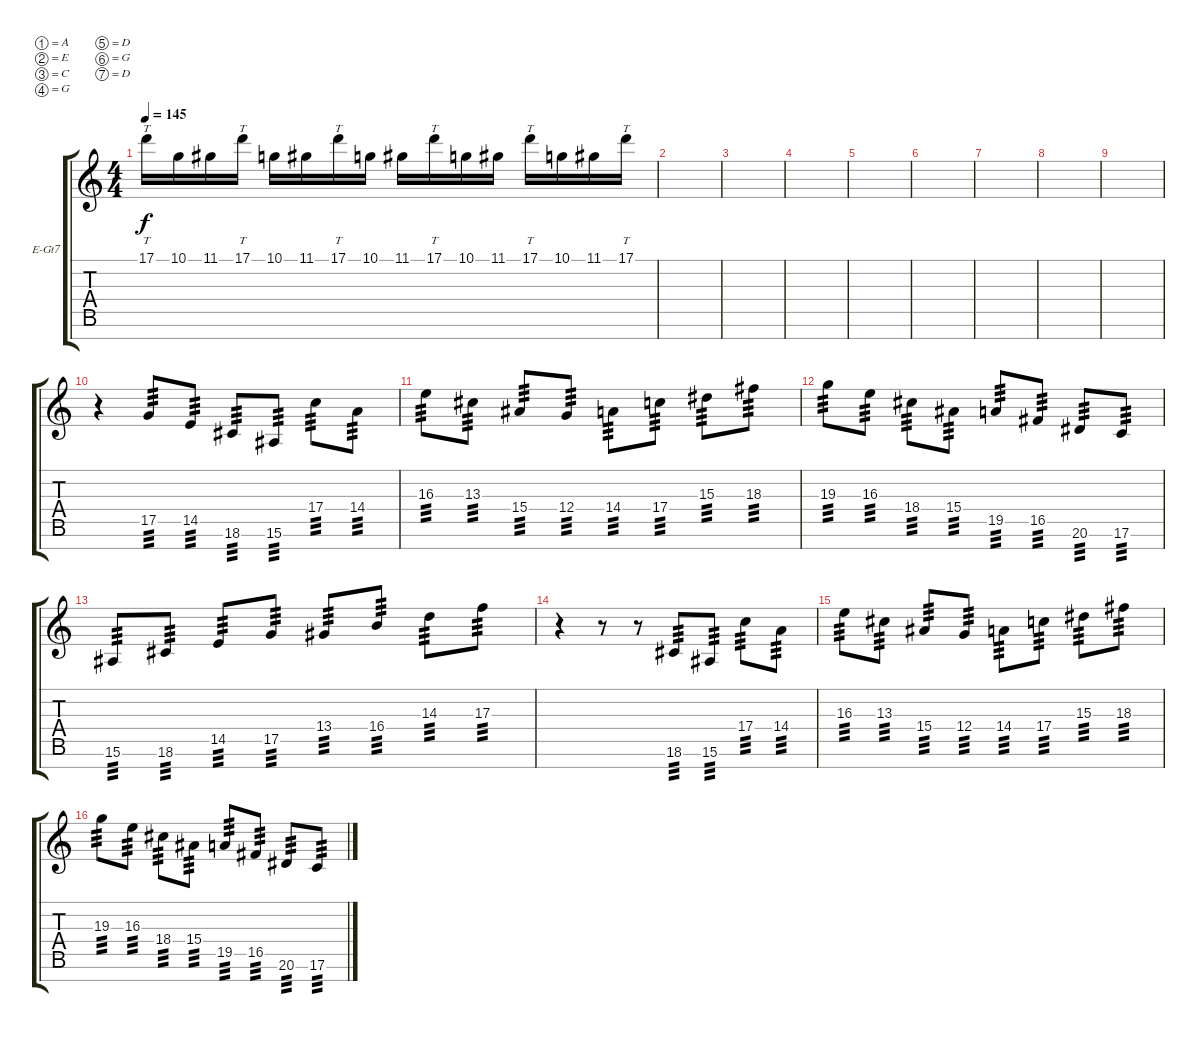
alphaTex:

\defaultSystemsLayout 4
\bracketExtendMode groupsimilarinstruments
\firstSystemTrackNameOrientation horizontal
\otherSystemsTrackNameOrientation horizontal
\track ("Solo R" "E-Gt7") {instrument distortionguitar}
\staff {score tabs}
\tuning (A3 E3 C3 G2 D2 G1 D1)
\ts (4 4)
\tempo 145
\clef g2
\ks c
17.1.16{tt dy f} 10.1.16 11.1.16 17.1.16{tt} 10.1.16 11.1.16 17.1.16{tt} 10.1.16 11.1.16 17.1.16{tt} 10.1.16 11.1.16 17.1.16{tt} 10.1.16 11.1.16 17.1.16{tt} |
|
|
|
|
|
|
|
|
r.4 17.5.8{tp 3} 14.5.8{tp 3} 18.6.8{tp 3} 15.6.8{tp 3} 17.4.8{tp 3} 14.4.8{tp 3} |
16.3.8{tp 3} 13.3.8{tp 3} 15.4.8{tp 3} 12.4.8{tp 3} 14.4.8{tp 3} 17.4.8{tp 3} 15.3.8{tp 3} 18.3.8{tp 3} |
19.3.8{tp 3} 16.3.8{tp 3} 18.4.8{tp 3} 15.4.8{tp 3} 19.5.8{tp 3} 16.5.8{tp 3} 20.6.8{tp 3} 17.6.8{tp 3} |
15.6.8{tp 3} 18.6.8{tp 3} 14.5.8{tp 3} 17.5.8{tp 3} 13.4.8{tp 3} 16.4.8{tp 3} 14.3.8{tp 3} 17.3.8{tp 3} |
r.4 r.8 r.8 18.6.8{tp 3} 15.6.8{tp 3} 17.4.8{tp 3} 14.4.8{tp 3} |
16.3.8{tp 3} 13.3.8{tp 3} 15.4.8{tp 3} 12.4.8{tp 3} 14.4.8{tp 3} 17.4.8{tp 3} 15.3.8{tp 3} 18.3.8{tp 3} |
19.3.8{tp 3} 16.3.8{tp 3} 18.4.8{tp 3} 15.4.8{tp 3} 19.5.8{tp 3} 16.5.8{tp 3} 20.6.8{tp 3} 17.6.8{tp 3}
